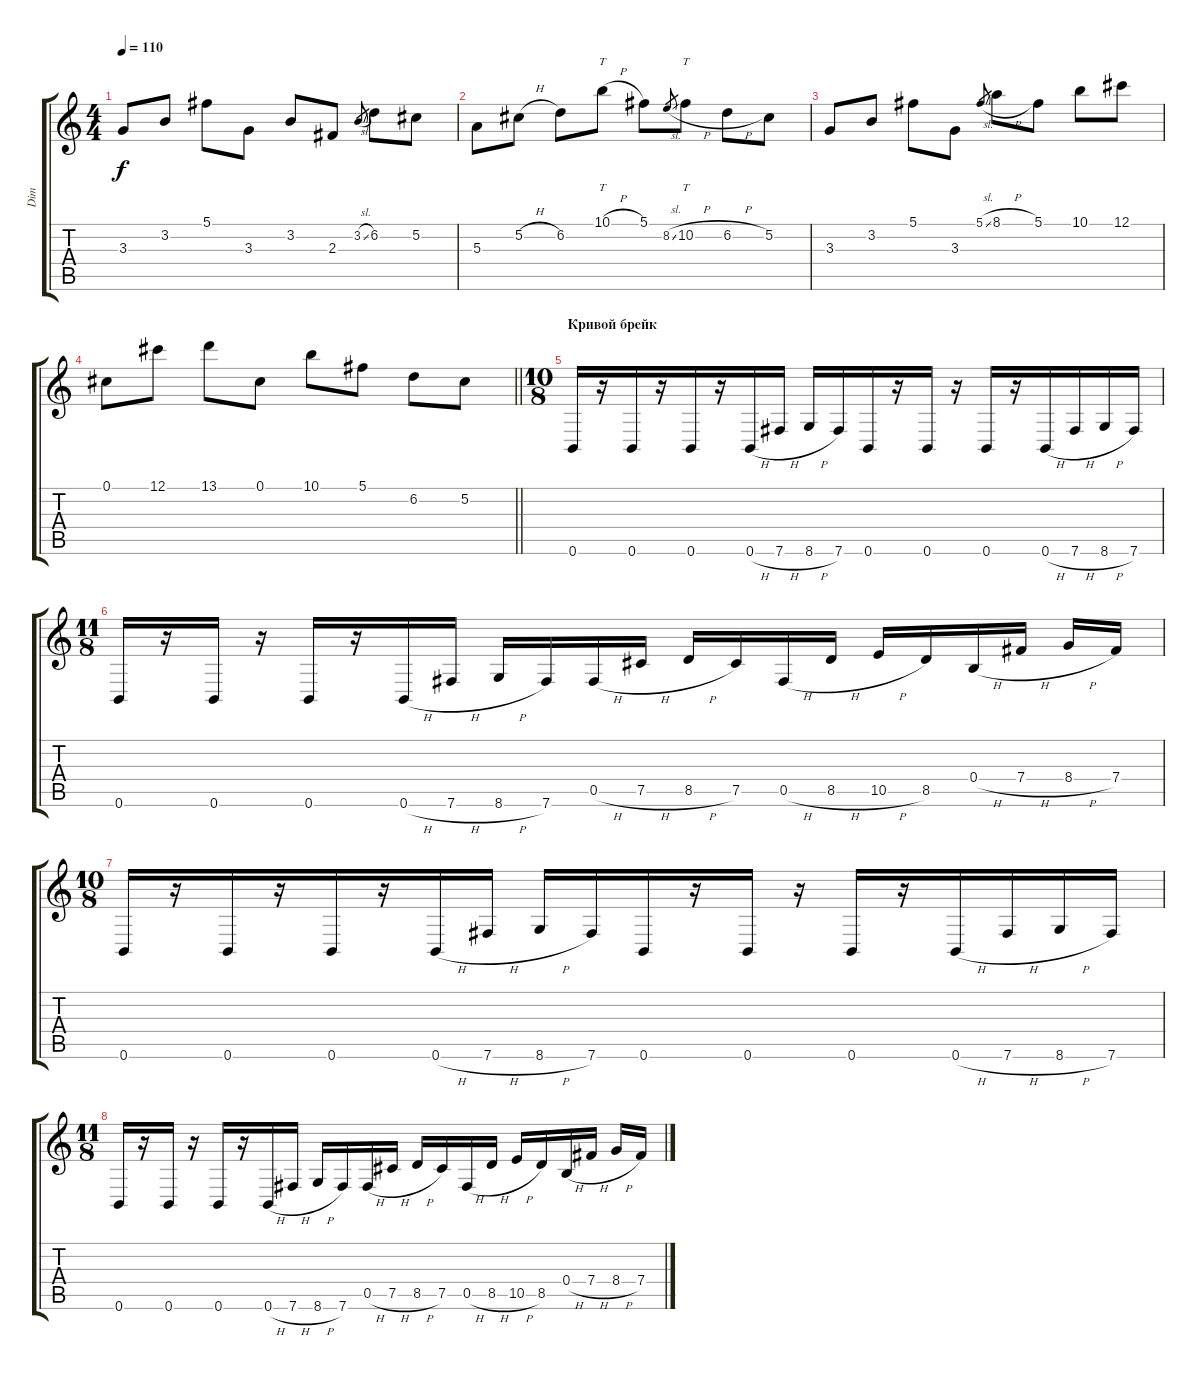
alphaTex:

\track ("Dim" "Dim") {instrument distortionguitar}
\staff {score tabs}
\tuning (Db4 Ab3 E3 B2 Gb2 B1) {hide}
\ts (4 4)
\tempo 110
\clef g2
\ks c
3.3.8{dy f} 3.2.8 5.1.8 3.3.8 3.2.8 2.3.8 3.2{sl}.8{gr} 6.2.8 5.2.8 |
5.3.8 5.2{h}.8 6.2.8 10.1{h}.8{tt} 5.1.8 8.2{sl}.8{gr} 10.2{h}.8{tt} 6.2{h}.8 5.2.8 |
3.3.8 3.2.8 5.1.8 3.3.8 5.1{sl}.8{gr} 8.1{h}.8 5.1.8 10.1.8 12.1.8 |
\barLineRight lightlight
0.1.8 12.1.8 13.1.8 0.1.8 10.1.8 5.1.8 6.2.8 5.2.8 |
\ts (10 8)
\section ("" "Кривой брейк")
0.6.16 r.16 0.6.16 r.16 0.6.16 r.16 0.6{h}.16 7.6{h}.16 8.6{h}.16 7.6.16 0.6.16 r.16 0.6.16 r.16 0.6.16 r.16 0.6{h}.16 7.6{h}.16 8.6{h}.16 7.6.16 |
\ts (11 8)
0.6.16 r.16 0.6.16 r.16 0.6.16 r.16 0.6{h}.16 7.6{h}.16 8.6{h}.16 7.6.16 0.5{h}.16 7.5{h}.16 8.5{h}.16 7.5.16 0.5{h}.16 8.5{h}.16 10.5{h}.16 8.5.16 0.4{h}.16 7.4{h}.16 8.4{h}.16 7.4.16 |
\ts (10 8)
0.6.16 r.16 0.6.16 r.16 0.6.16 r.16 0.6{h}.16 7.6{h}.16 8.6{h}.16 7.6.16 0.6.16 r.16 0.6.16 r.16 0.6.16 r.16 0.6{h}.16 7.6{h}.16 8.6{h}.16 7.6.16 |
\ts (11 8)
0.6.16 r.16 0.6.16 r.16 0.6.16 r.16 0.6{h}.16 7.6{h}.16 8.6{h}.16 7.6.16 0.5{h}.16 7.5{h}.16 8.5{h}.16 7.5.16 0.5{h}.16 8.5{h}.16 10.5{h}.16 8.5.16 0.4{h}.16 7.4{h}.16 8.4{h}.16 7.4.16
